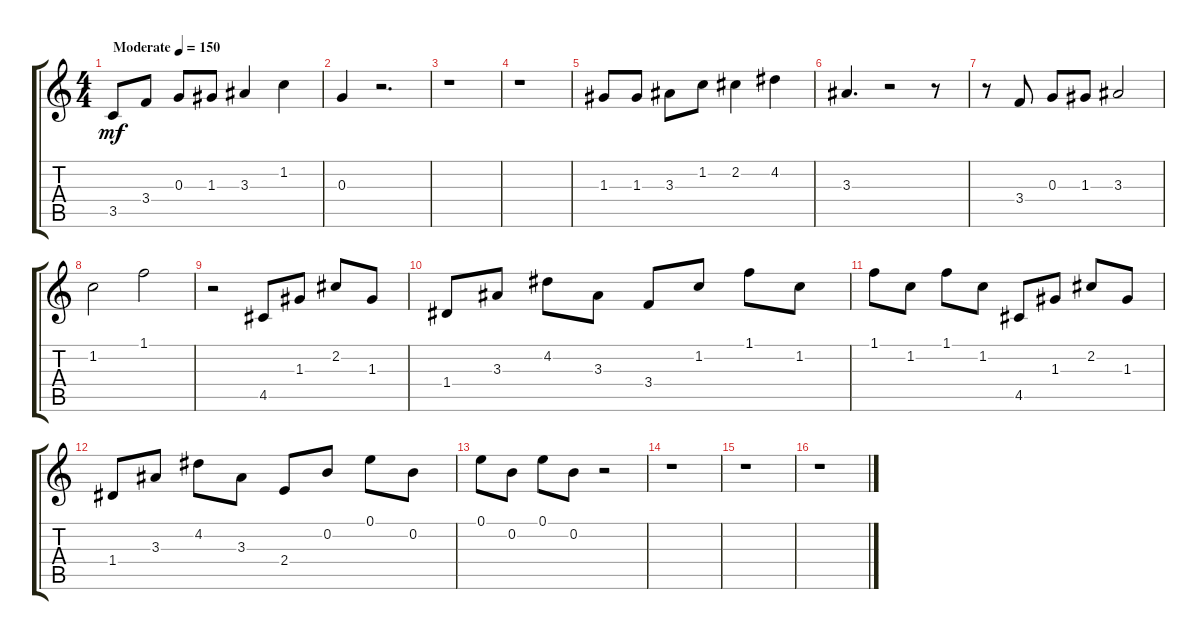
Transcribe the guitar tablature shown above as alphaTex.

\track "" {instrument distortionguitar}
\staff {score tabs}
\tuning (E4 B3 G3 D3 A2 E2) {hide}
\ts (4 4)
\tempo (150 "Moderate")
\clef g2
\ks c
3.5.8{dy mf instrument distortionguitar} 3.4.8 0.3.8 1.3.8 3.3.4 1.2.4 |
0.3.4 r.2{d} |
r.1 |
r.1 |
1.3.8 1.3.8 3.3.8 1.2.8 2.2.4 4.2.4 |
3.3.4{d} r.2 r.8 |
r.8 3.4.8 0.3.8 1.3.8 3.3.2 |
1.2.2 1.1.2 |
r.2 4.5.8 1.3.8 2.2.8 1.3.8 |
1.4.8 3.3.8 4.2.8 3.3.8 3.4.8 1.2.8 1.1.8 1.2.8 |
1.1.8 1.2.8 1.1.8 1.2.8 4.5.8 1.3.8 2.2.8 1.3.8 |
1.4.8 3.3.8 4.2.8 3.3.8 2.4.8 0.2.8 0.1.8 0.2.8 |
0.1.8 0.2.8 0.1.8 0.2.8 r.2 |
r.1 |
r.1 |
r.1
